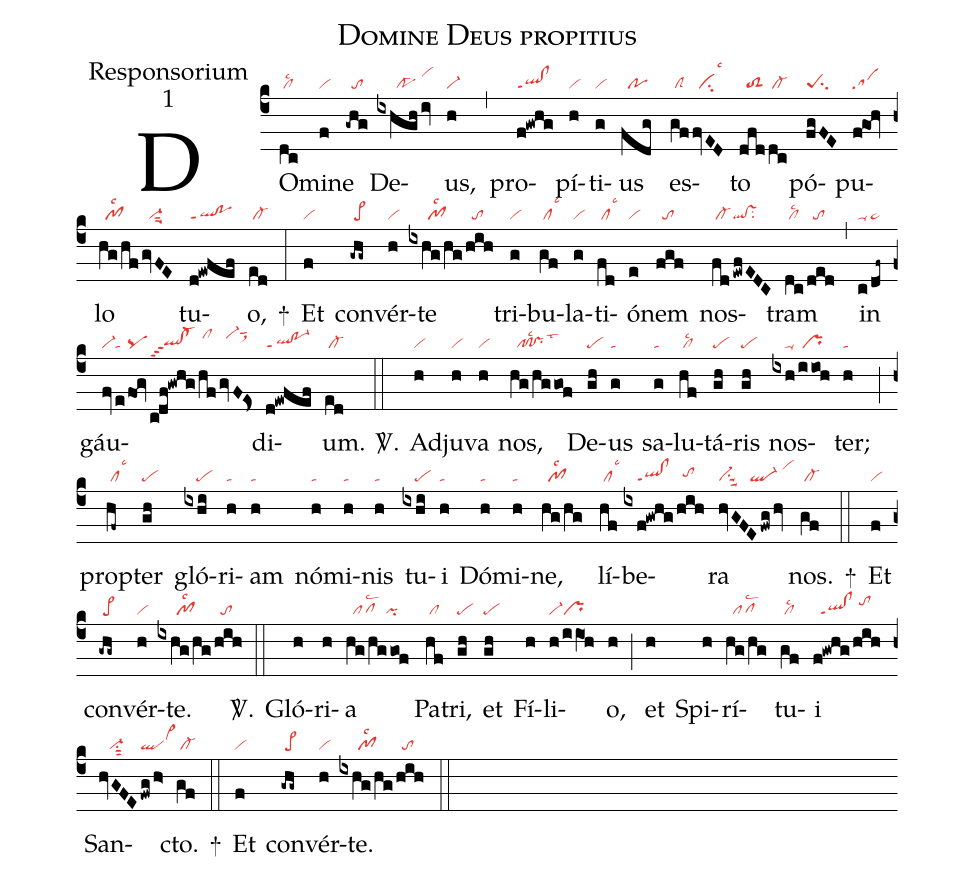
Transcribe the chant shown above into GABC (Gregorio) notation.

name:Domine Deus propitius;
office-part:Responsorium;
mode:1;
nabc-lines:1;
%%
(c4)
DO(dc|/cllsc2)mi(f|vi)ne(-ghg|//to) De(ixhgh/iv|//////po-/vihk)us,(h|vi-) (,)
pro(f!gwhg|ql!clppt1)pí(h|vi)ti(g|vi)us(fdg|//po) es(gf|/clS|fvED|//cilsc3)to(dfd|//toS2|dc|/cl-) pó(fgFE|peSsu2)pu(f!goh|sa)lo(hg/hf|//pf1lsc2|/gvFE|//vi-sut1suu1) tu(d!ewfef|ql!poppt1)o,(ed|/cl-) +(:)
Et(f|vi) con(-ghg~|/pe>)vér(h|vi)te(ixhg/hg|//////pf1lsc2|/hih|//to) tri(g|vi)bu(gf|/cllsc3)la(g|vi)ti(fd|/cllsc3)ó(e|vi)nem(fgf|//to) nos(fd|/cl-|!ewfEDC|ql!vssu2)tram(dc|/cllsc2|/ded|//to) (,)
in(c|ta-|/df~|pe~) gáu(fv|vi-|/e|ta|!fog|pq|/c!df!gwhg|qlhg!cl-hgppt3|/hf|/clhj|/gvF!Es>|//vi-hjsut1sux1)di(d!ewfef|ql!po-1ppt1)um.(ed|/cl-) <sp>V/</sp>.(::)
Ad(h|vi)ju(h|vi)va(h|vi) nos,(hg/hggof|//pf!prlsc2lst3) De(gh|pe)us(g|ta) sa(g|ta)lu(hf|/cllsc2)tá(gh|pe)ris(gh|pe) nos(ixh|////ta-|/iioh|/pr)ter;(h|ta) (;)
prop(hf~|/cllsc3)ter(gh|pe) gló(ixhi|////pe)ri(h|ta)am(h|ta) nó(h|ta)mi(h|ta)nis(h|ta) tu(ixhi|////pe)i(h|ta) Dó(h|ta)mi(h|ta)ne,(hg/hg|//pf1lsc2) lí(hf|/cllsc3)be(ixf!gwhg|////ql!clppt1|/hih|//tohh)ra(hvGFE|vi-su1suu2|/fwg/hv|```ql-/vihk) nos.(gf|/cl-) +(::)
Et(f|vi) con(-ghg~|/pe>)vér(h|vi)te.(ixhg/hg|//////pf1lsc2|/hih|//to) <sp>V/</sp>.(::)
Gló(h)ri(h)a(hg/hggof|//pflsc2/pi) Pa(hf|/cl)tri,(gh|pe) et(gh|pe) Fí(h)li(h/iiO1h|vi-pr)o,(h) (;)
et(h) Spi(h)rí(hg/hg|//pflsc2)tu(gf|/cllsc2)i(f!gwhg/hih|//ql!clppt1/tohj) San(hvGFE|///vi-su1sut2|fwg/h>|qlvi>hj)cto.(gf|/cl-) +(::)
Et(f|vi) con(-ghg~|/pe>)vér(h|vi)te.(ixhg/hg|//////pf1lsc2|/hih|//to) (::)
